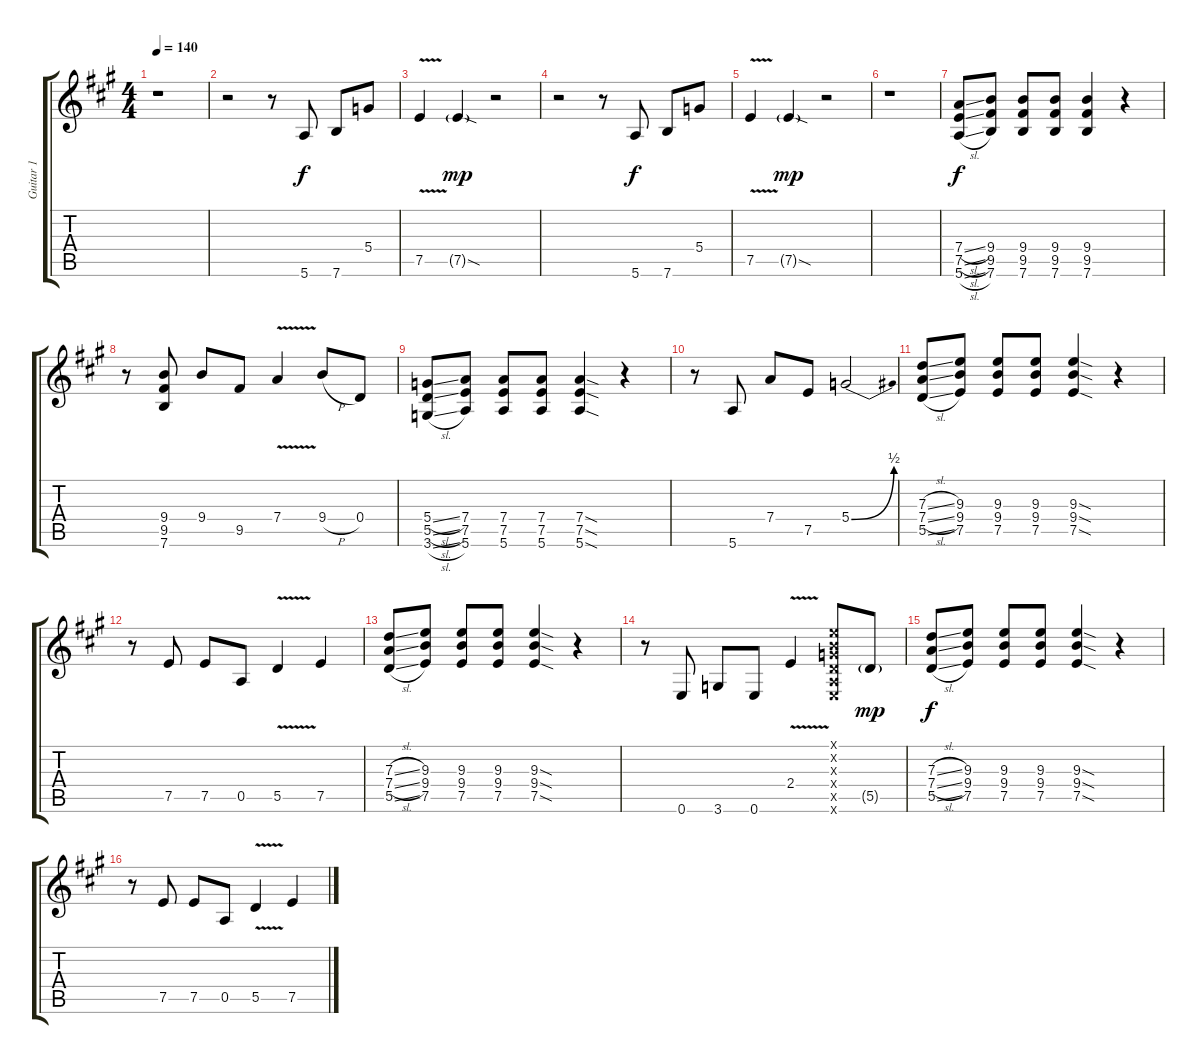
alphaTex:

\track ("Guitar 1" "Guitar 1") {instrument electricguitarmuted}
\staff {score tabs}
\tuning (E4 B3 G3 D3 A2 E2) {hide}
\ts (4 4)
\tempo 140
\clef g2
\ks a
r.1{dy f instrument electricguitarmuted} |
r.2 r.8 5.6.8 7.6.8 5.4.8 |
7.5{v}.4 7.5{sod g}.4{dy mp} r.2 |
r.2 r.8 5.6.8{dy f} 7.6.8 5.4.8 |
7.5{v}.4 7.5{sod g}.4{dy mp} r.2 |
r.1 |
(7.4{sl} 7.5{sl} 5.6{sl}).8{dy f} (9.4 9.5 7.6).8 (9.4 9.5 7.6).8 (9.4 9.5 7.6).8 (9.4 9.5 7.6).4 r.4 |
r.8 (9.4 9.5 7.6).8 9.4.8 9.5.8 7.4{v}.4 9.4{h}.8 0.4.8 |
(5.4{sl} 5.5{sl} 3.6{sl}).8 (7.4 7.5 5.6).8 (7.4 7.5 5.6).8 (7.4 7.5 5.6).8 (7.4{sod} 7.5{sod} 5.6{sod}).4 r.4 |
r.8 5.6.8 7.4.8 7.5.8 5.4{be (bend 0 0 60 2)}.2 |
(7.3{sl} 7.4{sl} 5.5{sl}).8 (9.3 9.4 7.5).8 (9.3 9.4 7.5).8 (9.3 9.4 7.5).8 (9.3{sod} 9.4{sod} 7.5{sod}).4 r.4 |
r.8 7.5.8 7.5.8 0.5.8 5.5{v}.4 7.5.4 |
(7.3{sl} 7.4{sl} 5.5{sl}).8 (9.3 9.4 7.5).8 (9.3 9.4 7.5).8 (9.3 9.4 7.5).8 (9.3{sod} 9.4{sod} 7.5{sod}).4 r.4 |
r.8 0.6.8 3.6.8 0.6.8 2.4{v}.4 (0.1{x} 0.2{x} 0.3{x} 0.4{x} 0.5{x} 0.6{x}).8 5.5{g}.8{dy mp} |
(7.3{sl} 7.4{sl} 5.5{sl}).8{dy f} (9.3 9.4 7.5).8 (9.3 9.4 7.5).8 (9.3 9.4 7.5).8 (9.3{sod} 9.4{sod} 7.5{sod}).4 r.4 |
r.8 7.5.8 7.5.8 0.5.8 5.5{v}.4 7.5.4
